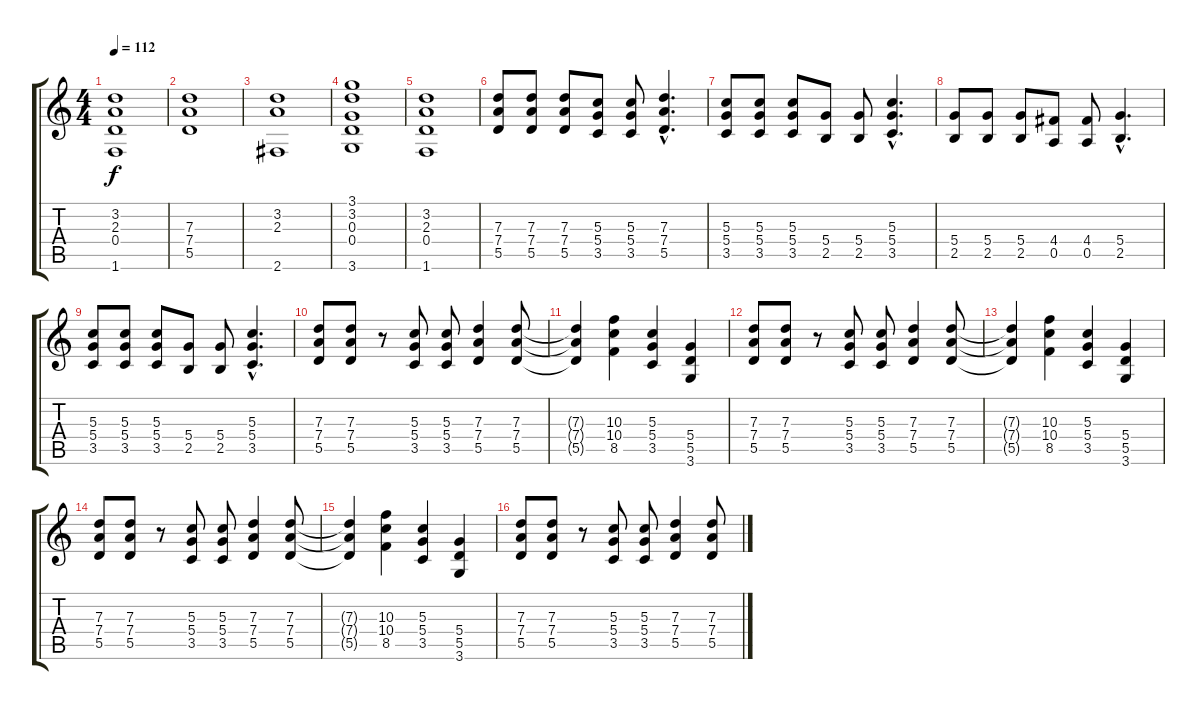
\track "" {instrument distortionguitar}
\staff {score tabs}
\tuning (E4 B3 G3 D3 A2 E2) {hide}
\ts (4 4)
\tempo 112
\clef g2
\ks c
(3.2 2.3 0.4 1.6).1{dy f} |
(7.3 7.4 5.5).1 |
(3.2 2.3 2.6).1 |
(3.1 3.2 0.3 0.4 3.6).1 |
(3.2 2.3 0.4 1.6).1 |
(7.3 7.4 5.5).8 (7.3 7.4 5.5).8 (7.3 7.4 5.5).8 (5.3 5.4 3.5).8 (5.3 5.4 3.5).8 (7.3{hac} 7.4{hac} 5.5{hac}).4{d} |
(5.3 5.4 3.5).8 (5.3 5.4 3.5).8 (5.3 5.4 3.5).8 (5.4 2.5).8 (5.4 2.5).8 (5.3{hac} 5.4{hac} 3.5{hac}).4{d} |
(5.4 2.5).8 (5.4 2.5).8 (5.4 2.5).8 (4.4 0.5).8 (4.4 0.5).8 (5.4{hac} 2.5{hac}).4{d} |
(5.3 5.4 3.5).8 (5.3 5.4 3.5).8 (5.3 5.4 3.5).8 (5.4 2.5).8 (5.4 2.5).8 (5.3{hac} 5.4{hac} 3.5{hac}).4{d} |
(7.3 7.4 5.5).8 (7.3 7.4 5.5).8 r.8 (5.3 5.4 3.5).8 (5.3 5.4 3.5).8 (7.3 7.4 5.5).4 (7.3 7.4 5.5).8 |
(7.3{t} 7.4{t} 5.5{t}).4 (10.3 10.4 8.5).4 (5.3 5.4 3.5).4 (5.4 5.5 3.6).4 |
(7.3 7.4 5.5).8 (7.3 7.4 5.5).8 r.8 (5.3 5.4 3.5).8 (5.3 5.4 3.5).8 (7.3 7.4 5.5).4 (7.3 7.4 5.5).8 |
(7.3{t} 7.4{t} 5.5{t}).4 (10.3 10.4 8.5).4 (5.3 5.4 3.5).4 (5.4 5.5 3.6).4 |
(7.3 7.4 5.5).8 (7.3 7.4 5.5).8 r.8 (5.3 5.4 3.5).8 (5.3 5.4 3.5).8 (7.3 7.4 5.5).4 (7.3 7.4 5.5).8 |
(7.3{t} 7.4{t} 5.5{t}).4 (10.3 10.4 8.5).4 (5.3 5.4 3.5).4 (5.4 5.5 3.6).4 |
(7.3 7.4 5.5).8 (7.3 7.4 5.5).8 r.8 (5.3 5.4 3.5).8 (5.3 5.4 3.5).8 (7.3 7.4 5.5).4 (7.3 7.4 5.5).8
